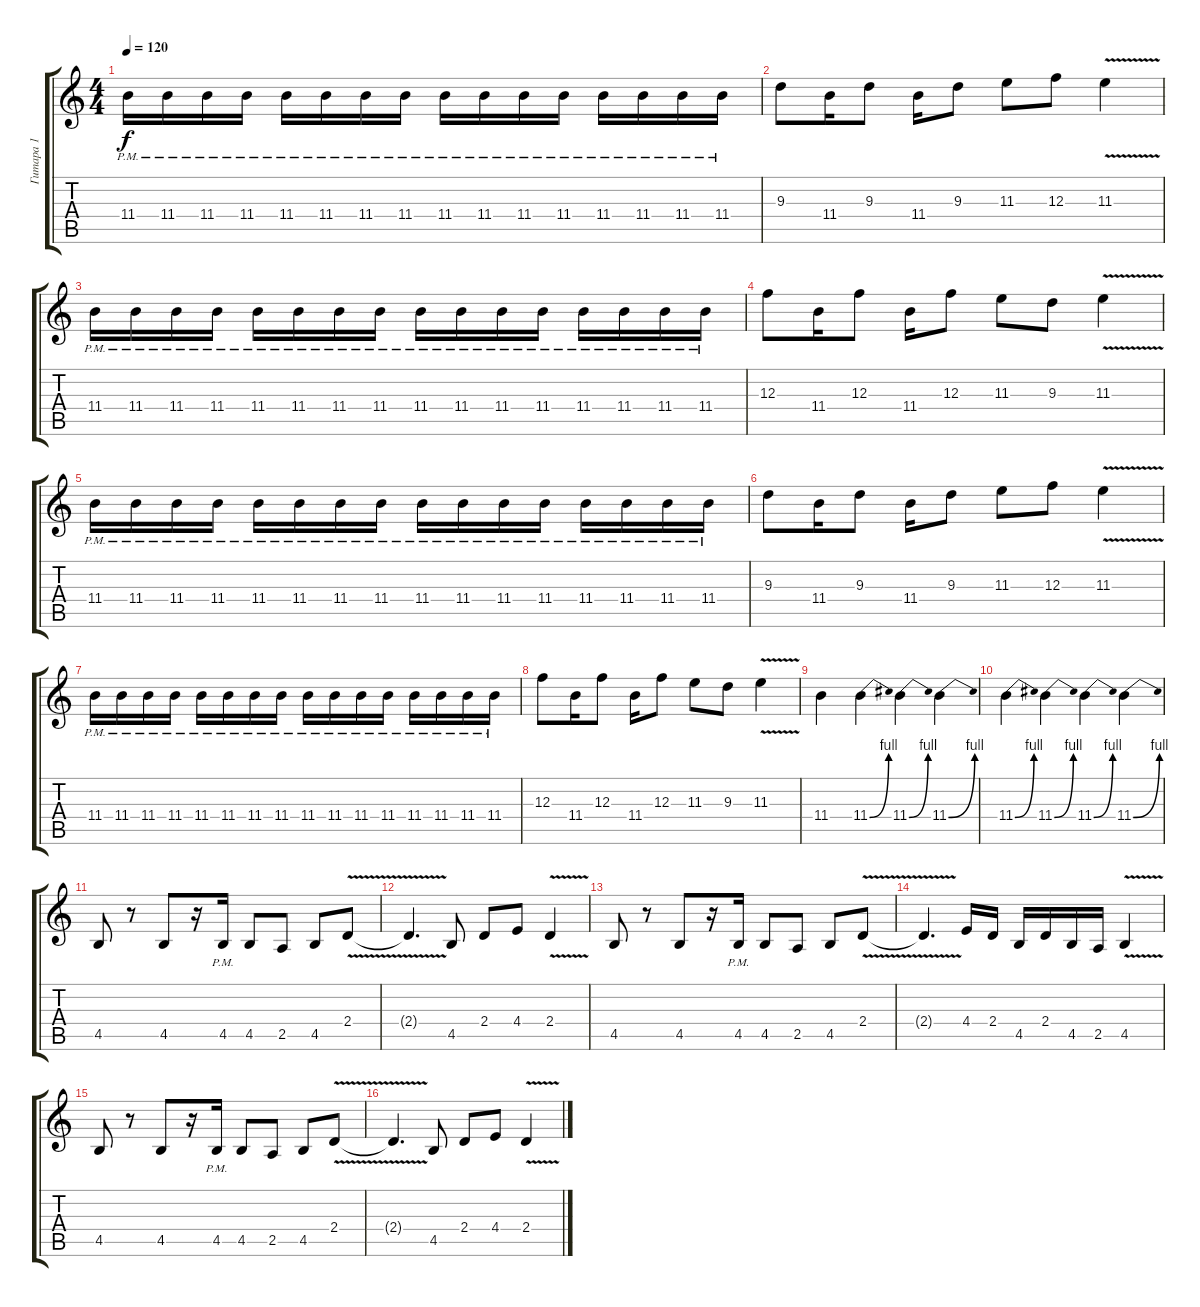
\track ("Гитара 1" "Гитара 1") {instrument overdrivenguitar}
\staff {score tabs}
\tuning (D4 A3 F3 C3 G2 D2) {hide}
\ts (4 4)
\tempo 120
\clef g2
\ks c
11.4{pm}.16{dy f} 11.4{pm}.16 11.4{pm}.16 11.4{pm}.16 11.4{pm}.16 11.4{pm}.16 11.4{pm}.16 11.4{pm}.16 11.4{pm}.16 11.4{pm}.16 11.4{pm}.16 11.4{pm}.16 11.4{pm}.16 11.4{pm}.16 11.4{pm}.16 11.4{pm}.16 |
9.3.8 11.4.16 9.3.8 11.4.16 9.3.8 11.3.8 12.3.8 11.3{v}.4 |
11.4{pm}.16 11.4{pm}.16 11.4{pm}.16 11.4{pm}.16 11.4{pm}.16 11.4{pm}.16 11.4{pm}.16 11.4{pm}.16 11.4{pm}.16 11.4{pm}.16 11.4{pm}.16 11.4{pm}.16 11.4{pm}.16 11.4{pm}.16 11.4{pm}.16 11.4{pm}.16 |
12.3.8 11.4.16 12.3.8 11.4.16 12.3.8 11.3.8 9.3.8 11.3{v}.4 |
11.4{pm}.16 11.4{pm}.16 11.4{pm}.16 11.4{pm}.16 11.4{pm}.16 11.4{pm}.16 11.4{pm}.16 11.4{pm}.16 11.4{pm}.16 11.4{pm}.16 11.4{pm}.16 11.4{pm}.16 11.4{pm}.16 11.4{pm}.16 11.4{pm}.16 11.4{pm}.16 |
9.3.8 11.4.16 9.3.8 11.4.16 9.3.8 11.3.8 12.3.8 11.3{v}.4 |
11.4{pm}.16 11.4{pm}.16 11.4{pm}.16 11.4{pm}.16 11.4{pm}.16 11.4{pm}.16 11.4{pm}.16 11.4{pm}.16 11.4{pm}.16 11.4{pm}.16 11.4{pm}.16 11.4{pm}.16 11.4{pm}.16 11.4{pm}.16 11.4{pm}.16 11.4{pm}.16 |
12.3.8 11.4.16 12.3.8 11.4.16 12.3.8 11.3.8 9.3.8 11.3{v}.4 |
11.4.4 11.4{be (bend 0 0 60 4)}.4 11.4{be (bend 0 0 60 4)}.4 11.4{be (bend 0 0 60 4)}.4 |
11.4{be (bend 0 0 60 4)}.4 11.4{be (bend 0 0 60 4)}.4 11.4{be (bend 0 0 60 4)}.4 11.4{be (bend 0 0 60 4)}.4 |
4.5.8 r.8 4.5.8 r.16 4.5{pm}.16 4.5.8 2.5.8 4.5.8 2.4{v}.8 |
2.4{t}.4{d} 4.5.8 2.4.8 4.4.8 2.4{v}.4 |
4.5.8 r.8 4.5.8 r.16 4.5{pm}.16 4.5.8 2.5.8 4.5.8 2.4{v}.8 |
2.4{t}.4{d} 4.4.16 2.4.16 4.5.16 2.4.16 4.5.16 2.5.16 4.5{v}.4 |
4.5.8 r.8 4.5.8 r.16 4.5{pm}.16 4.5.8 2.5.8 4.5.8 2.4{v}.8 |
2.4{t}.4{d} 4.5.8 2.4.8 4.4.8 2.4{v}.4
